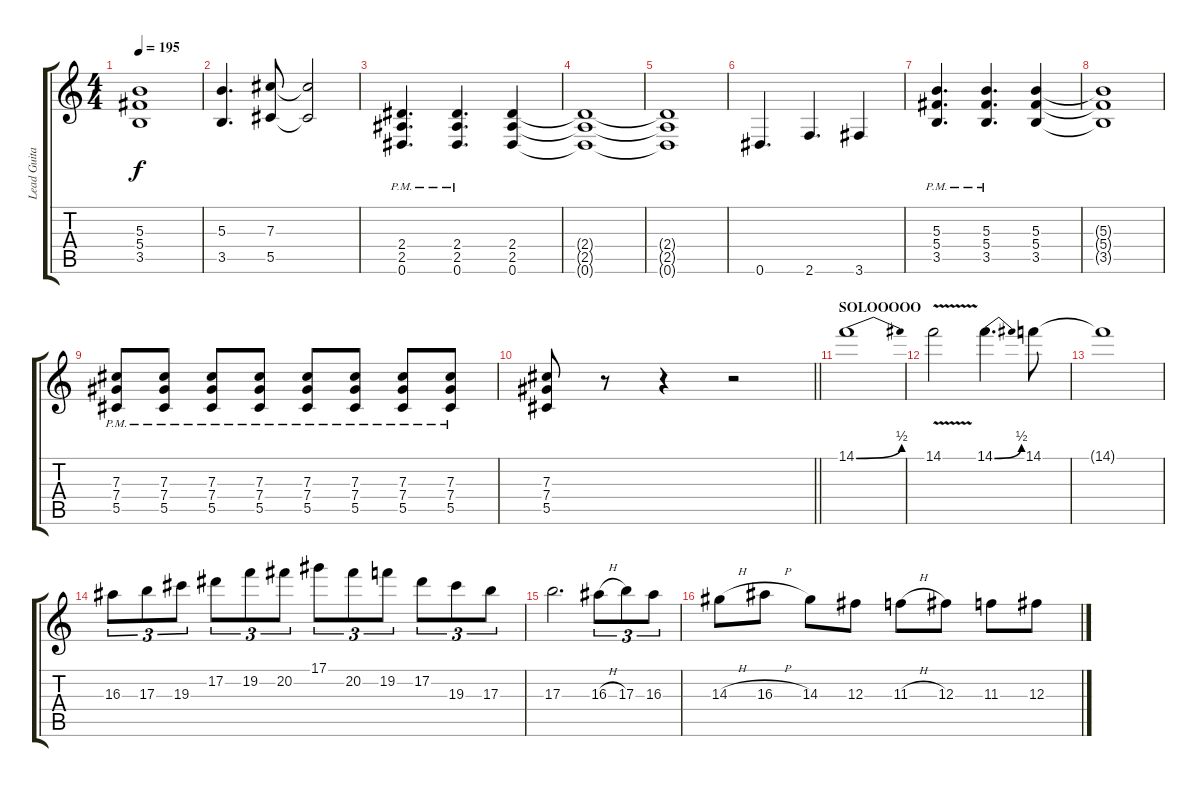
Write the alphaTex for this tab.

\track ("Lead Guitar" "Lead Guita") {instrument distortionguitar}
\staff {score tabs}
\tuning (Eb4 Bb3 Gb3 Db3 Ab2 Eb2) {hide}
\ts (4 4)
\tempo 195
\clef g2
\ks c
(5.3{t} 5.4{t} 3.5{t}).1{dy f} |
(5.3 3.5).4{d} (7.3 5.5).8 (7.3{t} 5.5{t}).2 |
(2.4{pm} 2.5{pm} 0.6{pm}).4{d} (2.4{pm} 2.5{pm} 0.6{pm}).4{d} (2.4 2.5 0.6).4 |
(2.4{t} 2.5{t} 0.6{t}).1 |
(2.4{t} 2.5{t} 0.6{t}).1 |
0.6.4{d} 2.6.4{d} 3.6.4 |
(5.3{pm} 5.4{pm} 3.5{pm}).4{d} (5.3{pm} 5.4{pm} 3.5{pm}).4{d} (5.3 5.4 3.5).4 |
(5.3{t} 5.4{t} 3.5{t}).1 |
(7.3{pm} 7.4{pm} 5.5{pm}).8 (7.3{pm} 7.4{pm} 5.5{pm}).8 (7.3{pm} 7.4{pm} 5.5{pm}).8 (7.3{pm} 7.4{pm} 5.5{pm}).8 (7.3{pm} 7.4{pm} 5.5{pm}).8 (7.3{pm} 7.4{pm} 5.5{pm}).8 (7.3{pm} 7.4{pm} 5.5{pm}).8 (7.3{pm} 7.4{pm} 5.5{pm}).8 |
\barLineRight lightlight
(7.3 7.4 5.5).8 r.8 r.4 r.2 |
\section ("" "SOLOOOOO")
14.1{be (bend 0 0 60 2)}.1 |
14.1{v}.2 14.1{be (bend 0 0 60 2)}.4{d} 14.1.8 |
14.1{t}.1 |
16.3.8{tu (3 2)} 17.3.8{tu (3 2)} 19.3.8{tu (3 2)} 17.2.8{tu (3 2)} 19.2.8{tu (3 2)} 20.2.8{tu (3 2)} 17.1.8{tu (3 2)} 20.2.8{tu (3 2)} 19.2.8{tu (3 2)} 17.2.8{tu (3 2)} 19.3.8{tu (3 2)} 17.3.8{tu (3 2)} |
17.3.2{d} 16.3{h}.8{tu (3 2)} 17.3.8{tu (3 2)} 16.3.8{tu (3 2)} |
14.3{h}.8 16.3{h}.8 14.3.8 12.3.8 11.3{h}.8 12.3.8 11.3.8 12.3.8
